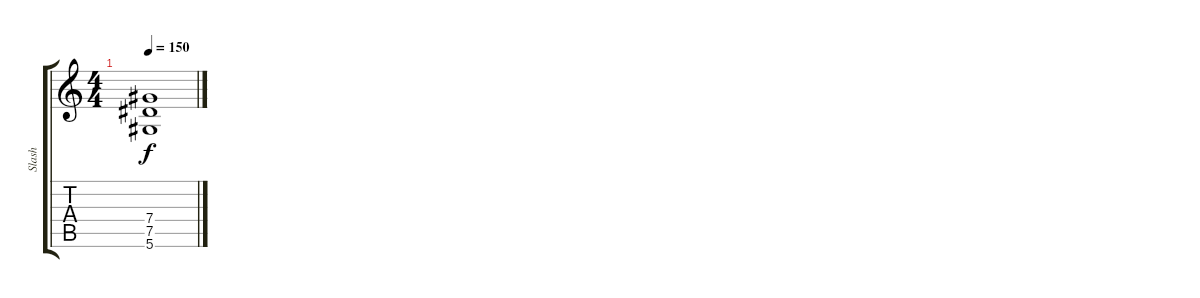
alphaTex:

\track ("Slash" "Slash") {instrument distortionguitar}
\staff {score tabs}
\tuning (Eb4 Bb3 Gb3 Db3 Ab2 Eb2) {hide}
\ts (4 4)
\tempo 150
\clef g2
\ks c
(7.4 7.5 5.6).1{dy f}
